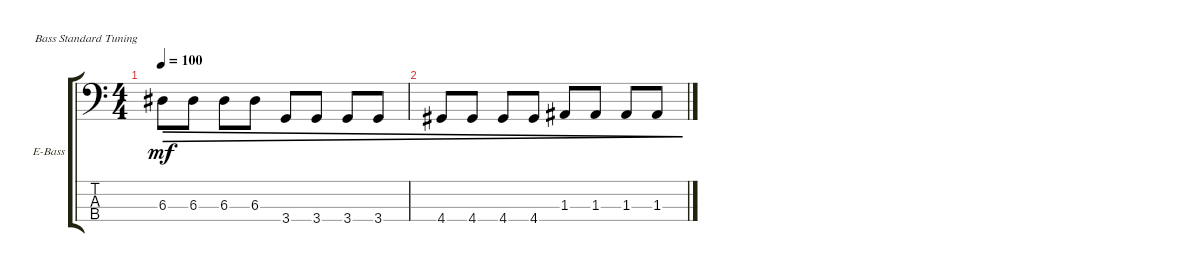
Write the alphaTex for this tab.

\defaultSystemsLayout 4
\bracketExtendMode groupsimilarinstruments
\firstSystemTrackNameOrientation horizontal
\otherSystemsTrackNameOrientation horizontal
\track ("Electric Bass" "E-Bass") {instrument electricbassfinger}
\staff {score tabs}
\tuning (G2 D2 A1 E1)
\ts (4 4)
\tempo 100
\clef f4
\ks c
6.3.8{dec dy mf} 6.3.8{dec} 6.3.8{dec} 6.3.8{dec} 3.4.8{dec} 3.4.8{dec} 3.4.8{dec} 3.4.8{dec} |
4.4.8{dec} 4.4.8{dec} 4.4.8{dec} 4.4.8{dec} 1.3.8{dec} 1.3.8{dec} 1.3.8{dec} 1.3.8{dec}
